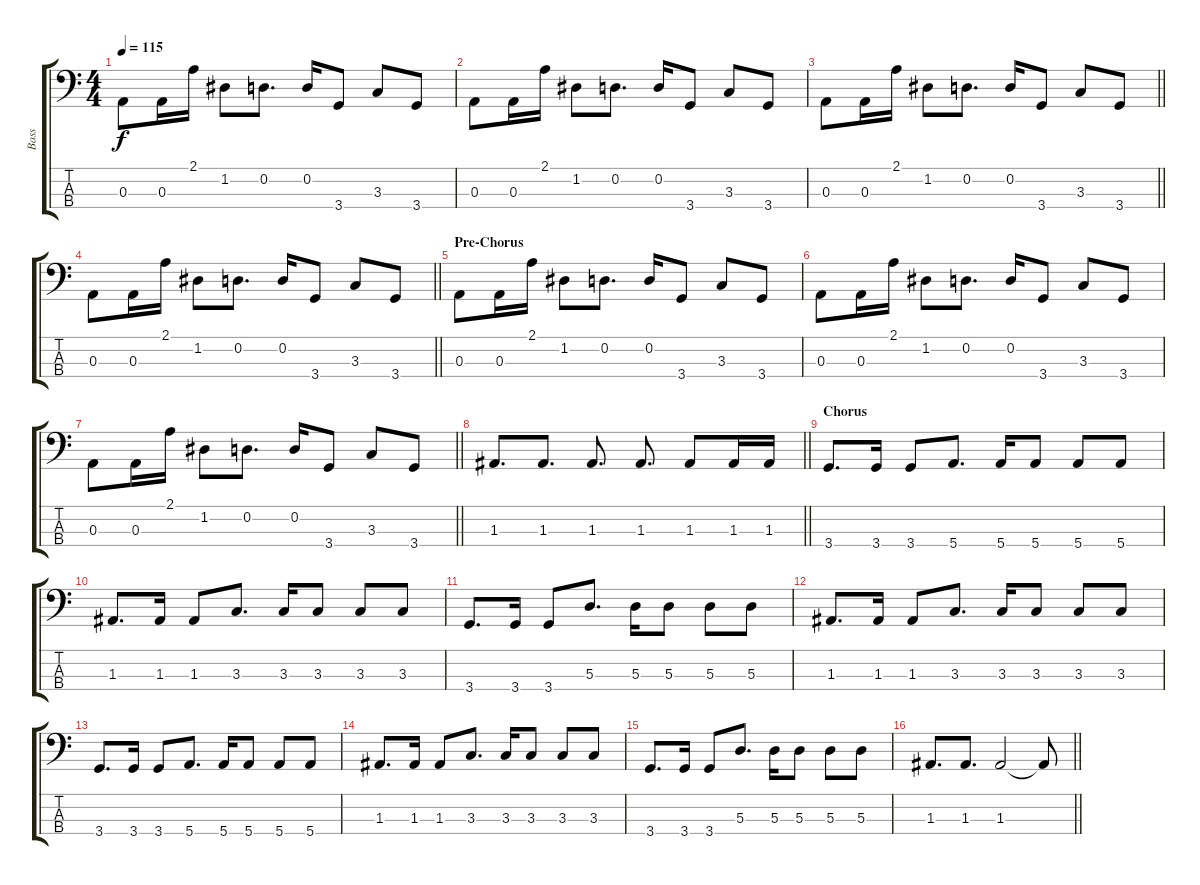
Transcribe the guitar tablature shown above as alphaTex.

\track ("Bass" "Bass") {instrument electricbassfinger}
\staff {score tabs}
\tuning (G2 D2 A1 E1) {hide}
\ts (4 4)
\tempo 115
\clef f4
\ks c
0.3.8{dy f} 0.3.16 2.1.16 1.2.8 0.2.8{d} 0.2.16 3.4.8 3.3.8 3.4.8 |
0.3.8 0.3.16 2.1.16 1.2.8 0.2.8{d} 0.2.16 3.4.8 3.3.8 3.4.8 |
\barLineRight lightlight
0.3.8 0.3.16 2.1.16 1.2.8 0.2.8{d} 0.2.16 3.4.8 3.3.8 3.4.8 |
\section ("" "")
\barLineRight lightlight
0.3.8 0.3.16 2.1.16 1.2.8 0.2.8{d} 0.2.16 3.4.8 3.3.8 3.4.8 |
\section ("" "Pre-Chorus")
0.3.8 0.3.16 2.1.16 1.2.8 0.2.8{d} 0.2.16 3.4.8 3.3.8 3.4.8 |
0.3.8 0.3.16 2.1.16 1.2.8 0.2.8{d} 0.2.16 3.4.8 3.3.8 3.4.8 |
\barLineRight lightlight
0.3.8 0.3.16 2.1.16 1.2.8 0.2.8{d} 0.2.16 3.4.8 3.3.8 3.4.8 |
\barLineRight lightlight
1.3.8{d} 1.3.8{d} 1.3.8{d} 1.3.8{d} 1.3.8 1.3.16 1.3.16 |
\section ("" "Chorus")
3.4.8{d} 3.4.16 3.4.8 5.4.8{d} 5.4.16 5.4.8 5.4.8 5.4.8 |
1.3.8{d} 1.3.16 1.3.8 3.3.8{d} 3.3.16 3.3.8 3.3.8 3.3.8 |
3.4.8{d} 3.4.16 3.4.8 5.3.8{d} 5.3.16 5.3.8 5.3.8 5.3.8 |
1.3.8{d} 1.3.16 1.3.8 3.3.8{d} 3.3.16 3.3.8 3.3.8 3.3.8 |
3.4.8{d} 3.4.16 3.4.8 5.4.8{d} 5.4.16 5.4.8 5.4.8 5.4.8 |
1.3.8{d} 1.3.16 1.3.8 3.3.8{d} 3.3.16 3.3.8 3.3.8 3.3.8 |
3.4.8{d} 3.4.16 3.4.8 5.3.8{d} 5.3.16 5.3.8 5.3.8 5.3.8 |
\barLineRight lightlight
1.3.8{d} 1.3.8{d} 1.3.2 1.3{t}.8
